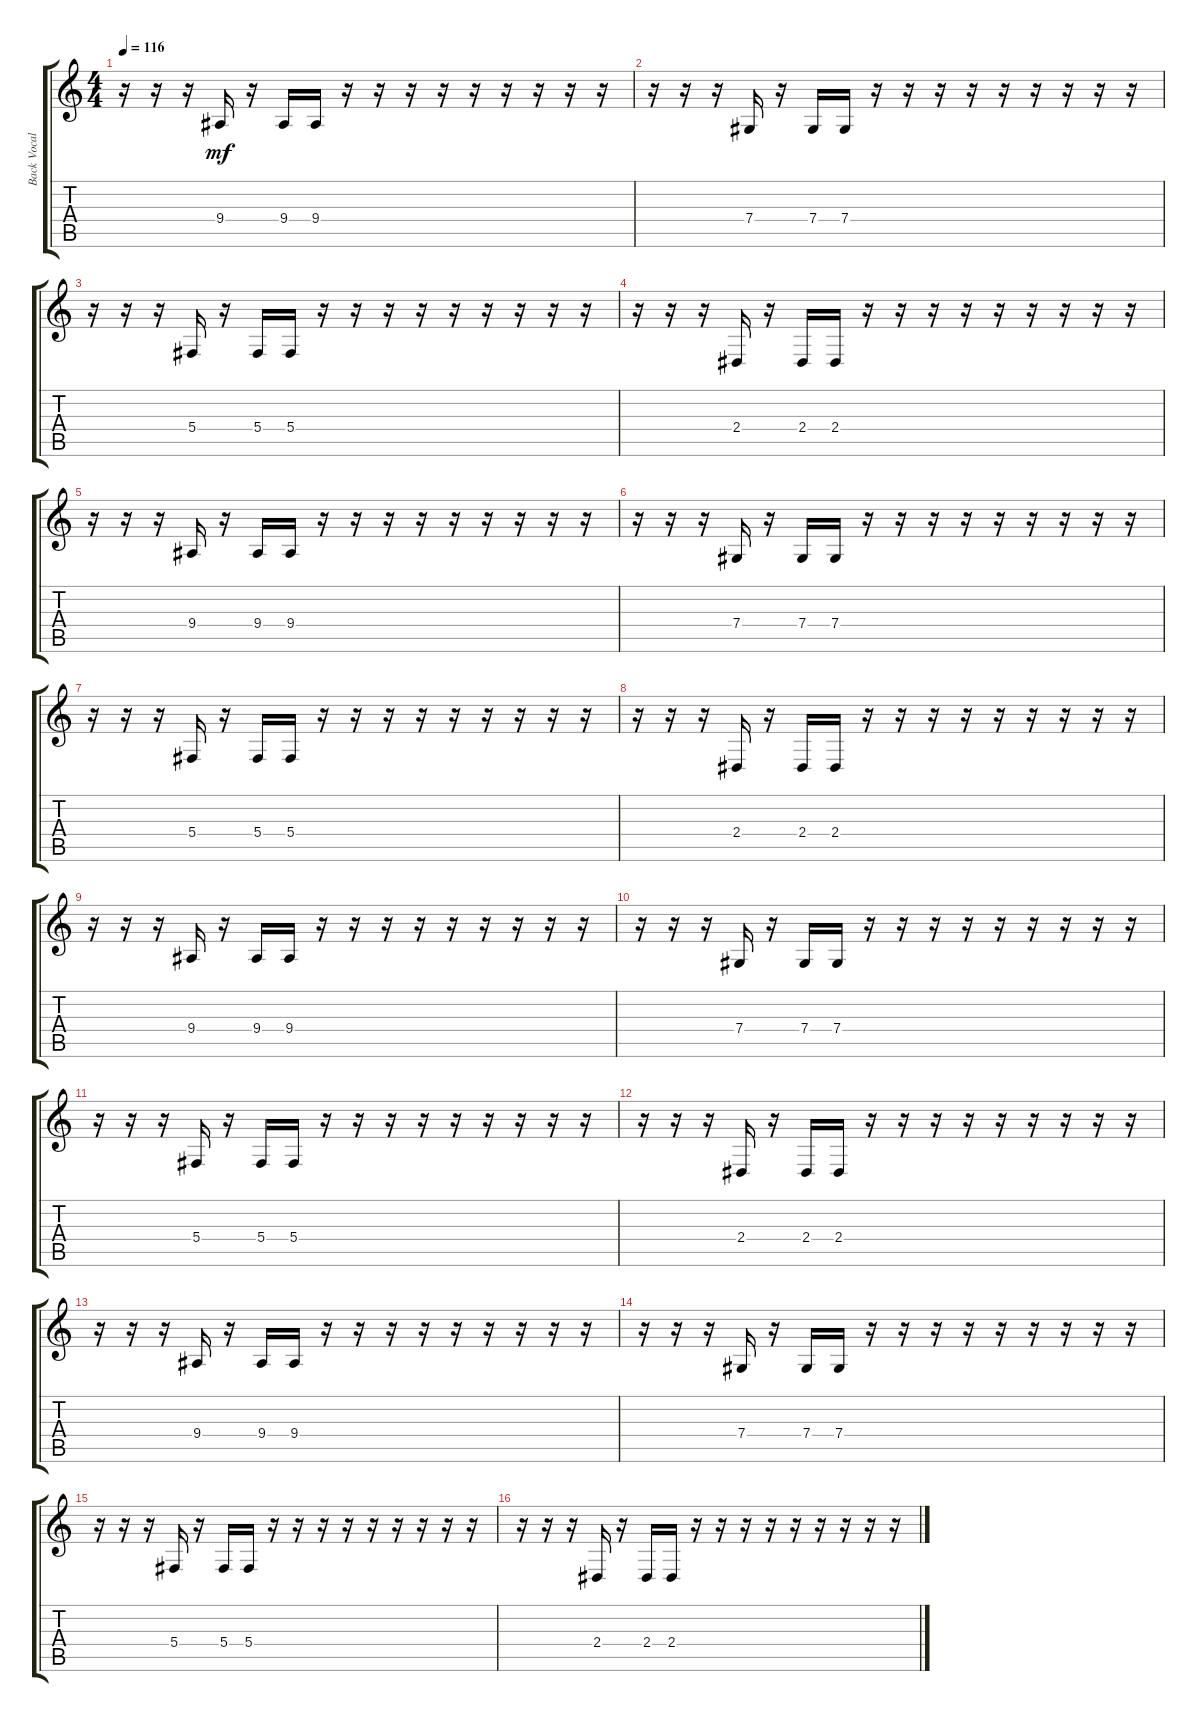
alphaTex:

\track ("Back Vocal(1)" "Back Vocal") {instrument sopranosax}
\staff {score tabs}
\tuning (Eb4 Bb3 Gb3 Db3 Ab2 Eb2) {hide}
\ts (4 4)
\tempo 116
\clef g2
\ks c
r.16{dy mf} r.16 r.16 9.4.16 r.16 9.4.16 9.4.16 r.16 r.16 r.16 r.16 r.16 r.16 r.16 r.16 r.16 |
r.16 r.16 r.16 7.4.16 r.16 7.4.16 7.4.16 r.16 r.16 r.16 r.16 r.16 r.16 r.16 r.16 r.16 |
r.16 r.16 r.16 5.4.16 r.16 5.4.16 5.4.16 r.16 r.16 r.16 r.16 r.16 r.16 r.16 r.16 r.16 |
r.16 r.16 r.16 2.4.16 r.16 2.4.16 2.4.16 r.16 r.16 r.16 r.16 r.16 r.16 r.16 r.16 r.16 |
r.16 r.16 r.16 9.4.16 r.16 9.4.16 9.4.16 r.16 r.16 r.16 r.16 r.16 r.16 r.16 r.16 r.16 |
r.16 r.16 r.16 7.4.16 r.16 7.4.16 7.4.16 r.16 r.16 r.16 r.16 r.16 r.16 r.16 r.16 r.16 |
r.16 r.16 r.16 5.4.16 r.16 5.4.16 5.4.16 r.16 r.16 r.16 r.16 r.16 r.16 r.16 r.16 r.16 |
r.16 r.16 r.16 2.4.16 r.16 2.4.16 2.4.16 r.16 r.16 r.16 r.16 r.16 r.16 r.16 r.16 r.16 |
r.16 r.16 r.16 9.4.16 r.16 9.4.16 9.4.16 r.16 r.16 r.16 r.16 r.16 r.16 r.16 r.16 r.16 |
r.16 r.16 r.16 7.4.16 r.16 7.4.16 7.4.16 r.16 r.16 r.16 r.16 r.16 r.16 r.16 r.16 r.16 |
r.16 r.16 r.16 5.4.16 r.16 5.4.16 5.4.16 r.16 r.16 r.16 r.16 r.16 r.16 r.16 r.16 r.16 |
r.16 r.16 r.16 2.4.16 r.16 2.4.16 2.4.16 r.16 r.16 r.16 r.16 r.16 r.16 r.16 r.16 r.16 |
r.16 r.16 r.16 9.4.16 r.16 9.4.16 9.4.16 r.16 r.16 r.16 r.16 r.16 r.16 r.16 r.16 r.16 |
r.16 r.16 r.16 7.4.16 r.16 7.4.16 7.4.16 r.16 r.16 r.16 r.16 r.16 r.16 r.16 r.16 r.16 |
r.16 r.16 r.16 5.4.16 r.16 5.4.16 5.4.16 r.16 r.16 r.16 r.16 r.16 r.16 r.16 r.16 r.16 |
r.16 r.16 r.16 2.4.16 r.16 2.4.16 2.4.16 r.16 r.16 r.16 r.16 r.16 r.16 r.16 r.16 r.16
